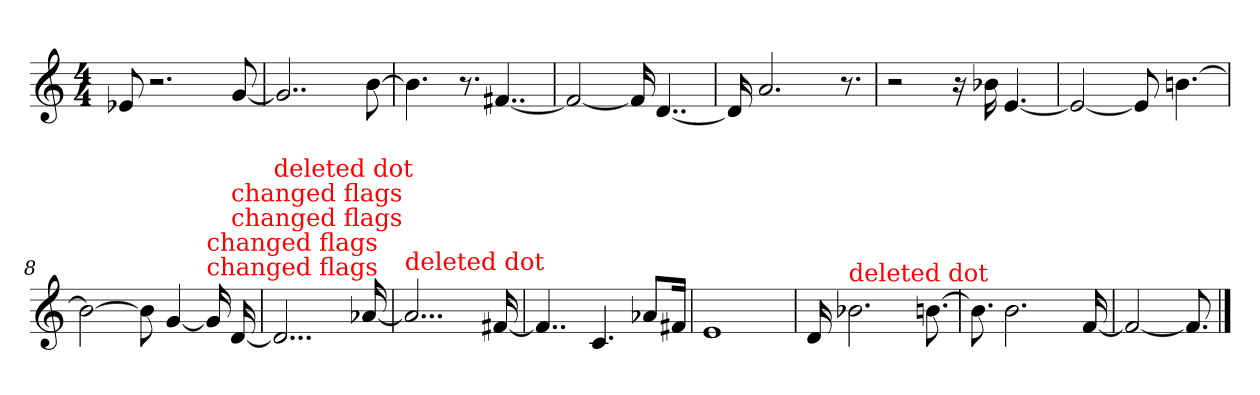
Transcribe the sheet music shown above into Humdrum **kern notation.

**kern
*part1
*staff1
*clefG2
*M4/4
=1
8e-X
2.r
[8g
=2
2..g]
[8b
=3
4.b]
8.r
[4..f#X
=4
2f#_
16f#]
[4..d
=5
16d]
2.a
8.r
=6
2r
16r
16b-X
[4.e
=7
2e_
8e]
[4.bn
=8
2b_
8b]
[4g
!LO:TX:color=#FF0000:t=changed flags
!LO:TX:color=#FF0000:t=changed flags
16gi]
!LO:TX:color=#FF0000:t=changed flags
!LO:TX:color=#FF0000:t=changed flags
[16di
=9
!LO:TX:color=#FF0000:t=deleted dot
2...di]
[16a-X
=10
!LO:TX:color=#FF0000:t=deleted dot
2...a-i]
[16f#X
=11
4..f#]
4.c
8a-X/L
16f#X/Jk
=12
1e
=13
16d
!LO:TX:color=#FF0000:t=deleted dot
2.b-Xi
[8.bn
=14
8.b]
2.b
[16f
=15
2f_
8.f]
==
*-
